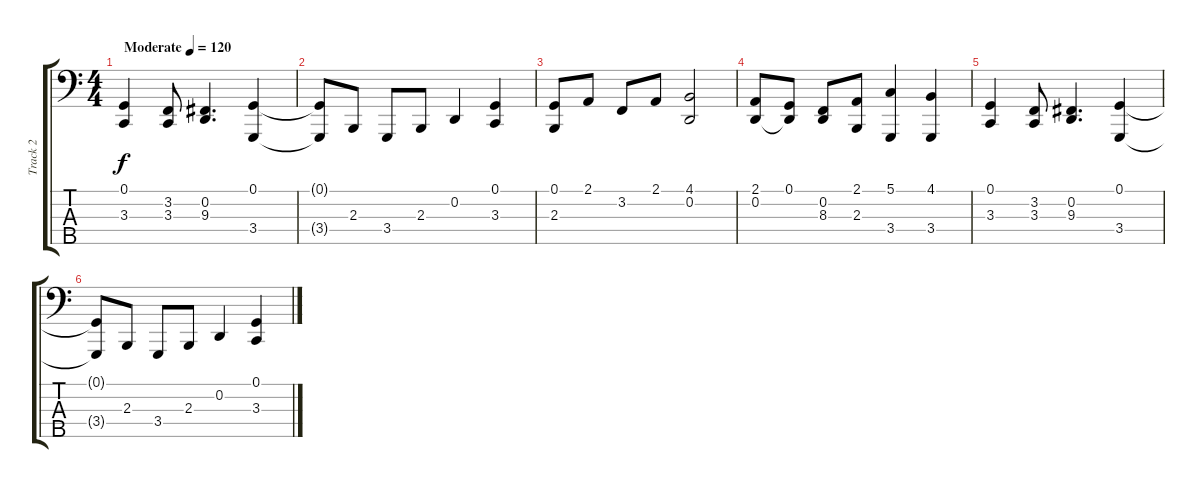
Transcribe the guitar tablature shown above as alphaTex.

\track ("Track 2" "Track 2") {instrument acousticgrandpiano}
\staff {score tabs}
\tuning (G2 D2 A1 E1 B0) {hide}
\ts (4 4)
\tempo (120 "Moderate")
\clef f4
\ks c
(0.1 3.3).4{dy f instrument acousticgrandpiano} (3.2 3.3).8 (0.2 9.3).4{d} (0.1 3.4).4 |
(0.1{t} 3.4{t}).8 2.3.8 3.4.8 2.3.8 0.2.4 (0.1 3.3).4 |
(0.1 2.3).8 2.1.8 3.2.8 2.1.8 (4.1 0.2).2 |
(2.1 0.2).8 (0.1 0.2{t}).8 (0.2 8.3).8 (2.1 2.3).8 (5.1 3.4).4 (4.1 3.4).4 |
(0.1 3.3).4 (3.2 3.3).8 (0.2 9.3).4{d} (0.1 3.4).4 |
(0.1{t} 3.4{t}).8 2.3.8 3.4.8 2.3.8 0.2.4 (0.1 3.3).4
